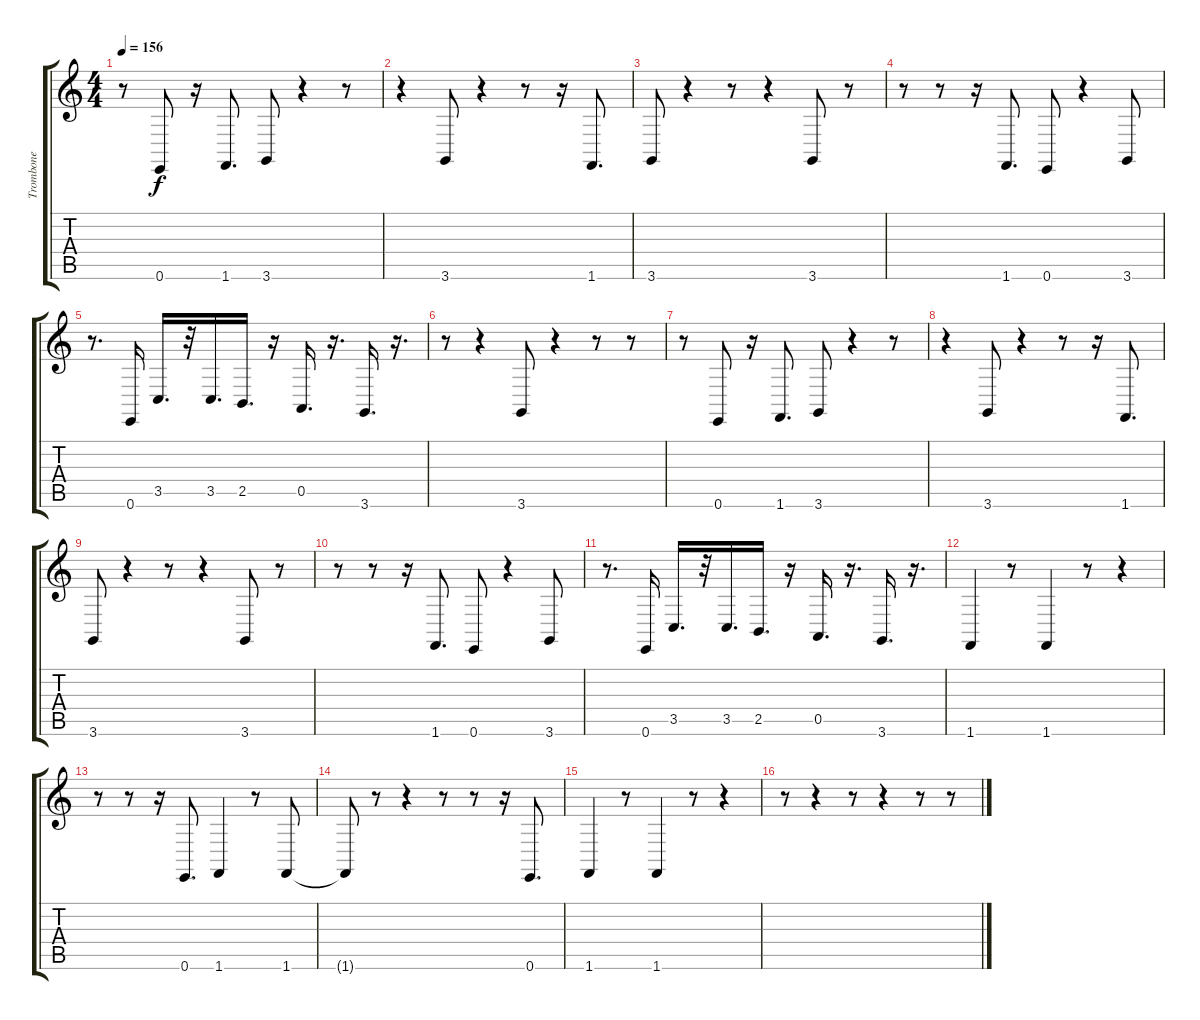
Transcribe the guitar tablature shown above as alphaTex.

\track ("Trombone" "Trombone") {instrument trombone}
\staff {score tabs}
\tuning (E4 B3 G3 D3 A2 E2) {hide}
\ts (4 4)
\tempo 156
\clef g2
\ks c
r.8{dy f} 0.6.8 r.16 1.6.8{d} 3.6.8 r.4 r.8 |
r.4 3.6.8 r.4 r.8 r.16 1.6.8{d} |
3.6.8 r.4 r.8 r.4 3.6.8 r.8 |
r.8 r.8 r.16 1.6.8{d} 0.6.8 r.4 3.6.8 |
r.8{d} 0.6.16 3.5.16{d} r.32 3.5.16{d} 2.5.16{d} r.16 0.5.16{d} r.16{d} 3.6.16{d} r.16{d} |
r.8 r.4 3.6.8 r.4 r.8 r.8 |
r.8 0.6.8 r.16 1.6.8{d} 3.6.8 r.4 r.8 |
r.4 3.6.8 r.4 r.8 r.16 1.6.8{d} |
3.6.8 r.4 r.8 r.4 3.6.8 r.8 |
r.8 r.8 r.16 1.6.8{d} 0.6.8 r.4 3.6.8 |
r.8{d} 0.6.16 3.5.16{d} r.32 3.5.16{d} 2.5.16{d} r.16 0.5.16{d} r.16{d} 3.6.16{d} r.16{d} |
1.6.4 r.8 1.6.4 r.8 r.4 |
r.8 r.8 r.16 0.6.8{d} 1.6.4 r.8 1.6.8 |
1.6{t}.8 r.8 r.4 r.8 r.8 r.16 0.6.8{d} |
1.6.4 r.8 1.6.4 r.8 r.4 |
r.8 r.4 r.8 r.4 r.8 r.8
